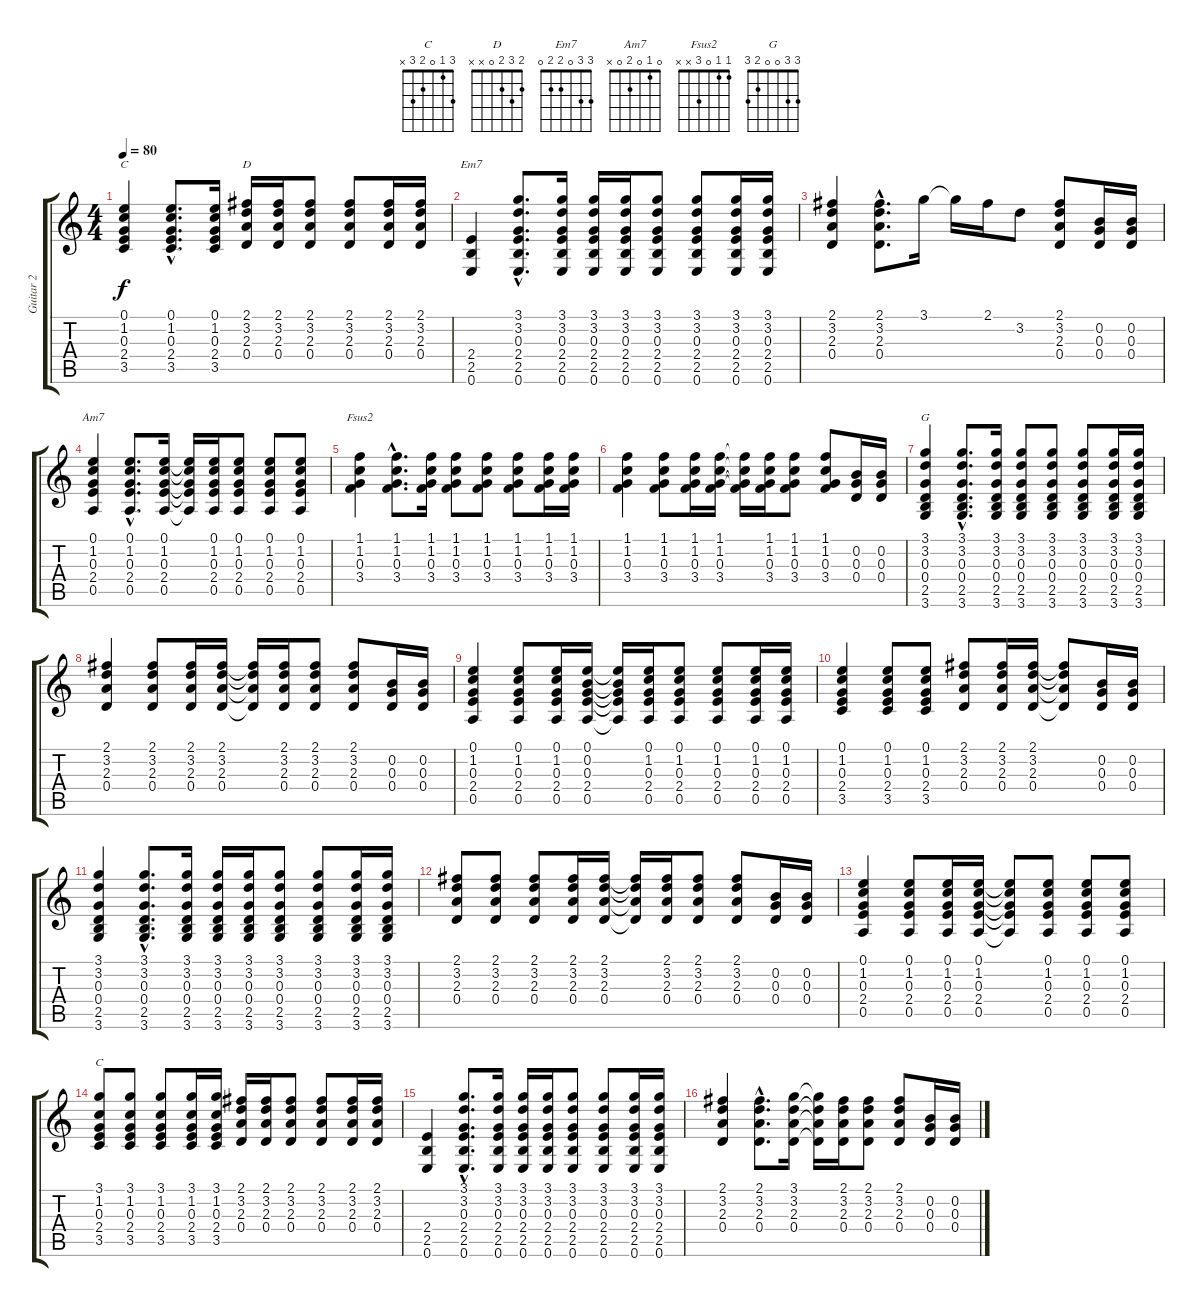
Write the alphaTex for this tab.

\track ("Guitar 2" "Guitar 2") {instrument overdrivenguitar}
\staff {score tabs}
\tuning (E4 B3 G3 D3 A2 E2) {hide}
\chord ("C" 0 1 0 2 3 x)
\chord ("D" 2 3 2 0 x x)
\chord ("Em7" 3 3 0 2 2 0)
\chord ("Am7" 0 1 0 2 0 x)
\chord ("Fsus2" 1 1 0 3 x x)
\chord ("G" 3 3 0 0 2 3)
\chord ("C" 3 1 0 2 3 x)
\ts (4 4)
\tempo 80
\clef g2
\ks c
(0.1 1.2 0.3 2.4 3.5).4{ch "C" dy f} (0.1{hac} 1.2{hac} 0.3{hac} 2.4{hac} 3.5{hac}).8{d} (0.1 1.2 0.3 2.4 3.5).16 (2.1 3.2 2.3 0.4).16{ch "D"} (2.1 3.2 2.3 0.4).16 (2.1 3.2 2.3 0.4).8 (2.1 3.2 2.3 0.4).8 (2.1 3.2 2.3 0.4).16 (2.1 3.2 2.3 0.4).16 |
(2.4 2.5 0.6).4{ch "Em7"} (3.1{hac} 3.2{hac} 0.3{hac} 2.4{hac} 2.5{hac} 0.6{hac}).8{d} (3.1 3.2 0.3 2.4 2.5 0.6).16 (3.1 3.2 0.3 2.4 2.5 0.6).16 (3.1 3.2 0.3 2.4 2.5 0.6).16 (3.1 3.2 0.3 2.4 2.5 0.6).8 (3.1 3.2 0.3 2.4 2.5 0.6).8 (3.1 3.2 0.3 2.4 2.5 0.6).16 (3.1 3.2 0.3 2.4 2.5 0.6).16 |
(2.1 3.2 2.3 0.4).4 (2.1{hac} 3.2{hac} 2.3{hac} 0.4{hac}).8{d} 3.1.16 3.1{t}.16 2.1.16 3.2.8 (2.1 3.2 2.3 0.4).8 (0.2 0.3 0.4).16 (0.2 0.3 0.4).16 |
(0.1 1.2 0.3 2.4 0.5).4{ch "Am7"} (0.1{hac} 1.2{hac} 0.3{hac} 2.4{hac} 0.5{hac}).8{d} (0.1 1.2 0.3 2.4 0.5).16 (0.1{t} 1.2{t} 0.3{t} 2.4{t} 0.5{t}).16 (0.1 1.2 0.3 2.4 0.5).16 (0.1 1.2 0.3 2.4 0.5).8 (0.1 1.2 0.3 2.4 0.5).8 (0.1 1.2 0.3 2.4 0.5).8 |
(1.1 1.2 0.3 3.4).4{ch "Fsus2"} (1.1{hac} 1.2{hac} 0.3{hac} 3.4{hac}).8{d} (1.1 1.2 0.3 3.4).16 (1.1 1.2 0.3 3.4).8 (1.1 1.2 0.3 3.4).8 (1.1 1.2 0.3 3.4).8 (1.1 1.2 0.3 3.4).16 (1.1 1.2 0.3 3.4).16 |
(1.1 1.2 0.3 3.4).4 (1.1 1.2 0.3 3.4).8 (1.1 1.2 0.3 3.4).16 (1.1 1.2 0.3 3.4).16 (1.1{t} 1.2{t} 0.3{t} 3.4{t}).16 (1.1 1.2 0.3 3.4).16 (1.1 1.2 0.3 3.4).8 (1.1 1.2 0.3 3.4).8 (0.2 0.3 0.4).16 (0.2 0.3 0.4).16 |
(3.1 3.2 0.3 0.4 2.5 3.6).4{ch "G"} (3.1{hac} 3.2{hac} 0.3{hac} 0.4{hac} 2.5{hac} 3.6{hac}).8{d} (3.1 3.2 0.3 0.4 2.5 3.6).16 (3.1 3.2 0.3 0.4 2.5 3.6).8 (3.1 3.2 0.3 0.4 2.5 3.6).8 (3.1 3.2 0.3 0.4 2.5 3.6).8 (3.1 3.2 0.3 0.4 2.5 3.6).16 (3.1 3.2 0.3 0.4 2.5 3.6).16 |
(2.1 3.2 2.3 0.4).4 (2.1 3.2 2.3 0.4).8 (2.1 3.2 2.3 0.4).16 (2.1 3.2 2.3 0.4).16 (2.1{t} 3.2{t} 2.3{t} 0.4{t}).16 (2.1 3.2 2.3 0.4).16 (2.1 3.2 2.3 0.4).8 (2.1 3.2 2.3 0.4).8 (0.2 0.3 0.4).16 (0.2 0.3 0.4).16 |
(0.1 1.2 0.3 2.4 0.5).4 (0.1 1.2 0.3 2.4 0.5).8 (0.1 1.2 0.3 2.4 0.5).16 (0.1 0.2 0.3 2.4 0.5).16 (0.1{t} 0.2{t} 0.3{t} 2.4{t} 0.5{t}).16 (0.1 1.2 0.3 2.4 0.5).16 (0.1 1.2 0.3 2.4 0.5).8 (0.1 1.2 0.3 2.4 0.5).8 (0.1 1.2 0.3 2.4 0.5).16 (0.1 1.2 0.3 2.4 0.5).16 |
(0.1 1.2 0.3 2.4 3.5).4 (0.1 1.2 0.3 2.4 3.5).8 (0.1 1.2 0.3 2.4 3.5).8 (2.1 3.2 2.3 0.4).8 (2.1 3.2 2.3 0.4).16 (2.1 3.2 2.3 0.4).16 (2.1{t} 3.2{t} 2.3{t} 0.4{t}).8 (0.2 0.3 0.4).16 (0.2 0.3 0.4).16 |
(3.1 3.2 0.3 0.4 2.5 3.6).4 (3.1{hac} 3.2{hac} 0.3{hac} 0.4{hac} 2.5{hac} 3.6{hac}).8{d} (3.1 3.2 0.3 0.4 2.5 3.6).16 (3.1 3.2 0.3 0.4 2.5 3.6).16 (3.1 3.2 0.3 0.4 2.5 3.6).16 (3.1 3.2 0.3 0.4 2.5 3.6).8 (3.1 3.2 0.3 0.4 2.5 3.6).8 (3.1 3.2 0.3 0.4 2.5 3.6).16 (3.1 3.2 0.3 0.4 2.5 3.6).16 |
(2.1 3.2 2.3 0.4).8 (2.1 3.2 2.3 0.4).8 (2.1 3.2 2.3 0.4).8 (2.1 3.2 2.3 0.4).16 (2.1 3.2 2.3 0.4).16 (2.1{t} 3.2{t} 2.3{t} 0.4{t}).16 (2.1 3.2 2.3 0.4).16 (2.1 3.2 2.3 0.4).8 (2.1 3.2 2.3 0.4).8 (0.2 0.3 0.4).16 (0.2 0.3 0.4).16 |
(0.1 1.2 0.3 2.4 0.5).4 (0.1 1.2 0.3 2.4 0.5).8 (0.1 1.2 0.3 2.4 0.5).16 (0.1 1.2 0.3 2.4 0.5).16 (0.1{t} 1.2{t} 0.3{t} 2.4{t} 0.5{t}).8 (0.1 1.2 0.3 2.4 0.5).8 (0.1 1.2 0.3 2.4 0.5).8 (0.1 1.2 0.3 2.4 0.5).8 |
(3.1 1.2 0.3 2.4 3.5).8{ch "C"} (3.1 1.2 0.3 2.4 3.5).8 (3.1 1.2 0.3 2.4 3.5).8 (3.1 1.2 0.3 2.4 3.5).16 (3.1 1.2 0.3 2.4 3.5).16 (2.1 3.2 2.3 0.4).16 (2.1 3.2 2.3 0.4).16 (2.1 3.2 2.3 0.4).8 (2.1 3.2 2.3 0.4).8 (2.1 3.2 2.3 0.4).16 (2.1 3.2 2.3 0.4).16 |
(2.4 2.5 0.6).4 (3.1{hac} 3.2{hac} 0.3{hac} 2.4{hac} 2.5{hac} 0.6{hac}).8{d} (3.1 3.2 0.3 2.4 2.5 0.6).16 (3.1 3.2 0.3 2.4 2.5 0.6).16 (3.1 3.2 0.3 2.4 2.5 0.6).16 (3.1 3.2 0.3 2.4 2.5 0.6).8 (3.1 3.2 0.3 2.4 2.5 0.6).8 (3.1 3.2 0.3 2.4 2.5 0.6).16 (3.1 3.2 0.3 2.4 2.5 0.6).16 |
(2.1 3.2 2.3 0.4).4 (2.1{hac} 3.2{hac} 2.3{hac} 0.4{hac}).8{d} (3.1 3.2 2.3 0.4).16 (3.1{t} 3.2{t} 2.3{t} 0.4{t}).16 (2.1 3.2 2.3 0.4).16 (2.1 3.2 2.3 0.4).8 (2.1 3.2 2.3 0.4).8 (0.2 0.3 0.4).16 (0.2 0.3 0.4).16
